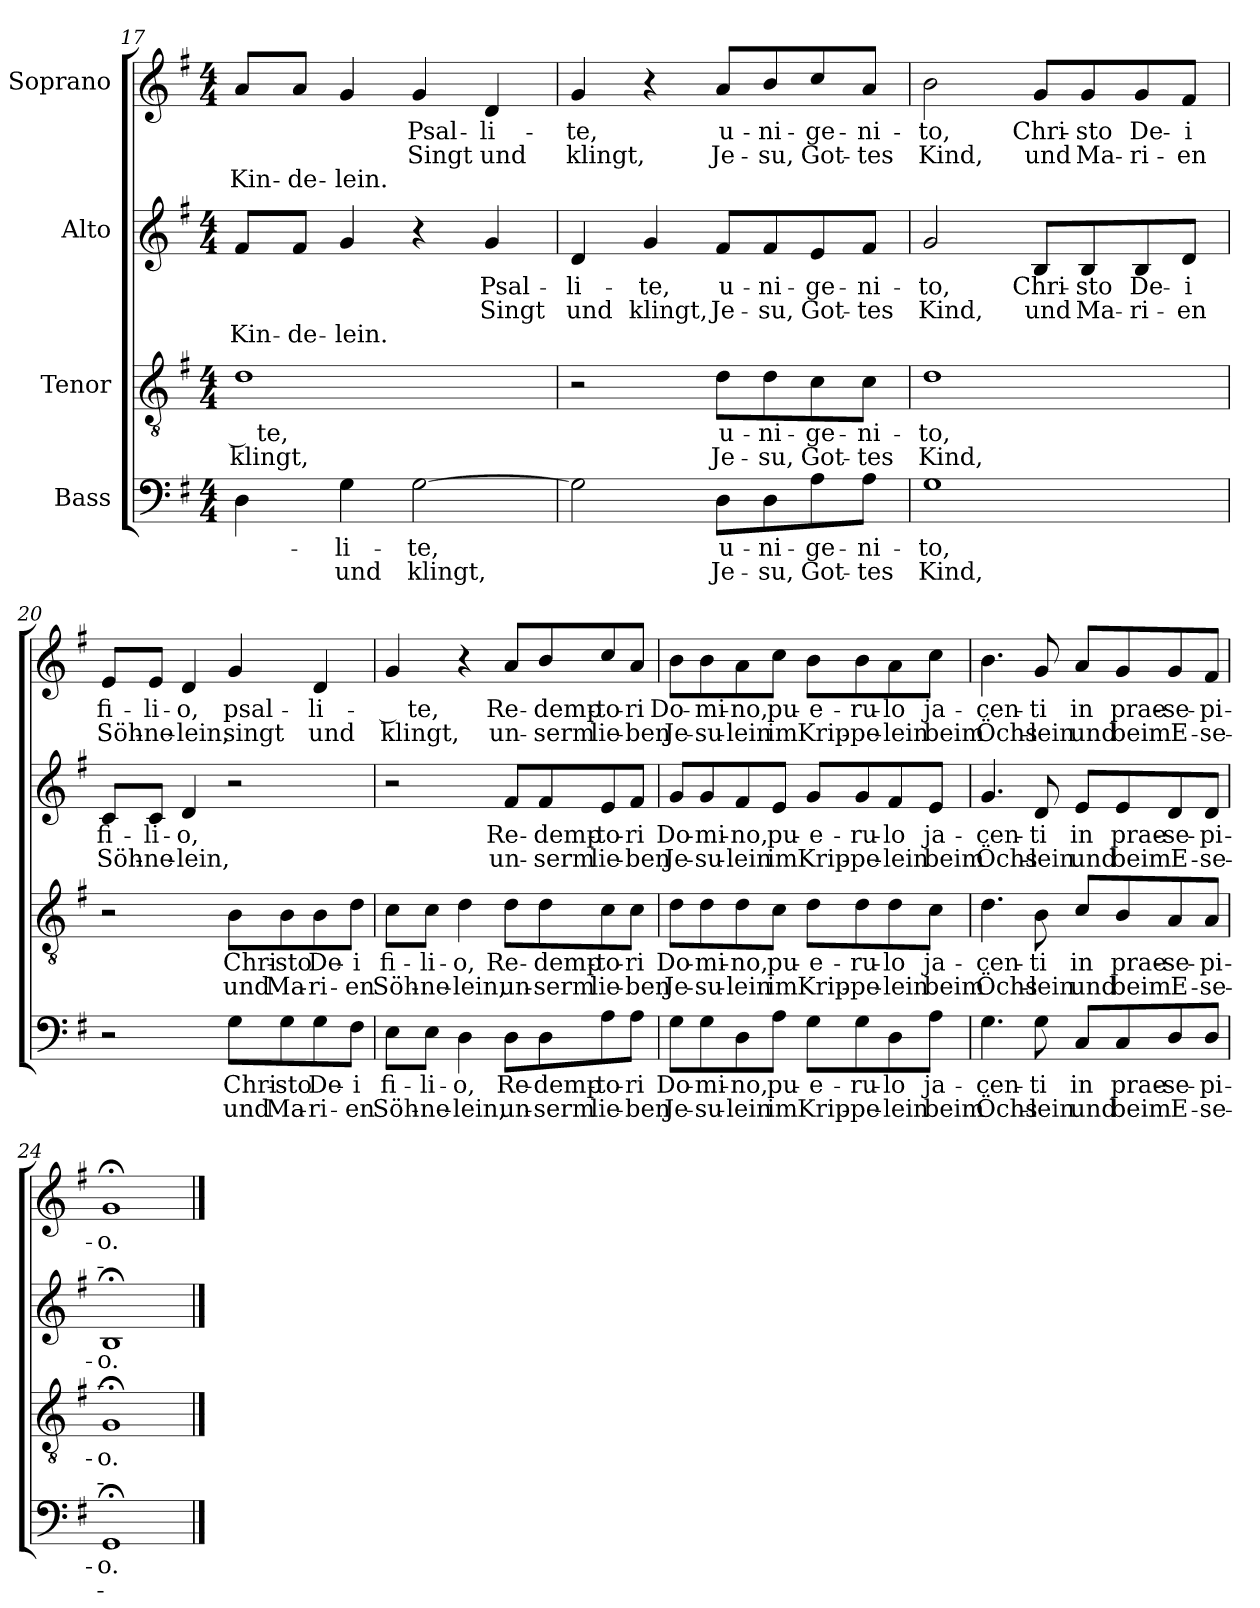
**kern	**text	**text	**kern	**text	**text	**kern	**text	**text	**text	**kern	**text	**text	**text
*part4	*part4	*part4	*part3	*part3	*part3	*part2	*part2	*part2	*part2	*part1	*part1	*part1	*part1
*staff4	*staff4	*staff4	*staff3	*staff3	*staff3	*staff2	*staff2	*staff2	*staff2	*staff1	*staff1	*staff1	*staff1
*I"Bass	*	*	*I"Tenor	*	*	*I"Alto	*	*	*	*I"Soprano	*	*	*
!!LO:PB:g=z
*clefF4	*	*	*clefGv2	*	*	*clefG2	*	*	*	*clefG2	*	*	*
*k[f#]	*	*	*k[f#]	*	*	*k[f#]	*	*	*	*k[f#]	*	*	*
*G:	*	*	*G:	*	*	*G:	*	*	*	*G:	*	*	*
*M4/4	*	*	*M4/4	*	*	*M4/4	*	*	*	*M4/4	*	*	*
=17	=17	=17	=17	=17	=17	=17	=17	=17	=17	=17	=17	=17	=17
!	!LO:LY:b	!	!	!LO:LY:b	!LO:LY:b	!	!	!	!LO:LY:b	!	!	!	!LO:LY:b
4D\	-­-	.	1d	­ te,	klingt,	8f#/L	.	.	Kin-	8a/L	.	.	Kin-
!	!	!	!	!	!	!	!	!	!LO:LY:b	!	!	!	!LO:LY:b
.	.	.	.	.	.	8f#/J	.	.	-de-	8a/J	.	.	-de-
!	!LO:LY:b	!LO:LY:b	!	!	!	!	!	!	!LO:LY:b	!	!	!	!LO:LY:b
4G\	-li-	und	.	.	.	4g/	.	.	-lein.	4g/	.	.	-lein.
!	!LO:LY:b	!LO:LY:b	!	!	!	!	!	!	!	!	!LO:LY:b	!LO:LY:b	!
[2G\	-te,	klingt,	.	.	.	4r	.	.	.	4g/	Psal-	-Singt	.
!	!	!	!	!	!	!	!LO:LY:b	!LO:LY:b	!	!	!LO:LY:b	!LO:LY:b	!
.	.	.	.	.	.	4g/	Psal-	-Singt	.	4d/	-li-	und	.
=18	=18	=18	=18	=18	=18	=18	=18	=18	=18	=18	=18	=18	=18
!	!	!	!	!	!	!	!LO:LY:b	!LO:LY:b	!	!	!LO:LY:b	!LO:LY:b	!
2G\]	.	.	2r	.	.	4d/	-li-	und	.	4g/	-te,	klingt,	.
!	!	!	!	!	!	!	!LO:LY:b	!LO:LY:b	!	!	!	!	!
.	.	.	.	.	.	4g/	-te,	klingt,	.	4r	.	.	.
!	!LO:LY:b	!LO:LY:b	!	!LO:LY:b	!LO:LY:b	!	!LO:LY:b	!LO:LY:b	!	!	!LO:LY:b	!LO:LY:b	!
8D\L	u-	Je-	8d\L	u-	Je-	8f#/L	u-	Je-	.	8a/L	u-	Je-	.
!	!LO:LY:b	!LO:LY:b	!	!LO:LY:b	!LO:LY:b	!	!LO:LY:b	!LO:LY:b	!	!	!LO:LY:b	!LO:LY:b	!
8D\	-ni-	-su,	8d\	-ni-	-su,	8f#/	-ni-	-su,	.	8b/	-ni-	-su,	.
!	!LO:LY:b	!LO:LY:b	!	!LO:LY:b	!LO:LY:b	!	!LO:LY:b	!LO:LY:b	!	!	!LO:LY:b	!LO:LY:b	!
8A\	-ge-	Got-	8c\	-ge-	Got-	8e/	-ge-	Got-	.	8cc/	-ge-	Got-	.
!	!LO:LY:b	!LO:LY:b	!	!LO:LY:b	!LO:LY:b	!	!LO:LY:b	!LO:LY:b	!	!	!LO:LY:b	!LO:LY:b	!
8A\J	-ni-	-tes	8c\J	-ni-	-tes	8f#/J	-ni-	-tes	.	8a/J	-ni-	-tes	.
=19	=19	=19	=19	=19	=19	=19	=19	=19	=19	=19	=19	=19	=19
!	!LO:LY:b	!LO:LY:b	!	!LO:LY:b	!LO:LY:b	!	!LO:LY:b	!LO:LY:b	!	!	!LO:LY:b	!LO:LY:b	!
1G	-to,	Kind,	1d	-to,	Kind,	2g/	-to,	Kind,	.	2b\	-to,	Kind,	.
!	!	!	!	!	!	!	!LO:LY:b	!LO:LY:b	!	!	!LO:LY:b	!LO:LY:b	!
.	.	.	.	.	.	8B/L	Chri-	und	.	8g/L	Chri-	und	.
!	!	!	!	!	!	!	!LO:LY:b	!LO:LY:b	!	!	!LO:LY:b	!LO:LY:b	!
.	.	.	.	.	.	8B/	-sto	Ma-	.	8g/	-sto	Ma-	.
!	!	!	!	!	!	!	!LO:LY:b	!LO:LY:b	!	!	!LO:LY:b	!LO:LY:b	!
.	.	.	.	.	.	8B/	De-	-ri-	.	8g/	De-	-ri-	.
!	!	!	!	!	!	!	!LO:LY:b	!LO:LY:b	!	!	!LO:LY:b	!LO:LY:b	!
.	.	.	.	.	.	8d/J	-i	-en	.	8f#/J	-i	-en	.
=20	=20	=20	=20	=20	=20	=20	=20	=20	=20	=20	=20	=20	=20
!	!	!	!	!	!	!	!LO:LY:b	!LO:LY:b	!	!	!LO:LY:b	!LO:LY:b	!
2r	.	.	2r	.	.	8c/L	fi-	Söh-	.	8e/L	fi-	Söh-	.
!	!	!	!	!	!	!	!LO:LY:b	!LO:LY:b	!	!	!LO:LY:b	!LO:LY:b	!
.	.	.	.	.	.	8c/J	-li-	-ne-	.	8e/J	-li-	-ne-	.
!	!	!	!	!	!	!	!LO:LY:b	!LO:LY:b	!	!	!LO:LY:b	!LO:LY:b	!
.	.	.	.	.	.	4d/	-o,	-lein,	.	4d/	-o,	-lein,	.
!	!LO:LY:b	!LO:LY:b	!	!LO:LY:b	!LO:LY:b	!	!	!	!	!	!LO:LY:b	!LO:LY:b	!
8G\L	Chri-	und	8B\L	Chri-	und	2r	.	.	.	4g/	psal-	singt	.
!	!LO:LY:b	!LO:LY:b	!	!LO:LY:b	!LO:LY:b	!	!	!	!	!	!	!	!
8G\	-sto	Ma-	8B\	-sto	Ma-	.	.	.	.	.	.	.	.
!	!LO:LY:b	!LO:LY:b	!	!LO:LY:b	!LO:LY:b	!	!	!	!	!	!LO:LY:b	!LO:LY:b	!
8G\	De-	-ri-	8B\	De-	-ri-	.	.	.	.	4d/	-li-	und	.
!	!LO:LY:b	!LO:LY:b	!	!LO:LY:b	!LO:LY:b	!	!	!	!	!	!	!	!
8F#\J	-i	-en	8d\J	-i	-en	.	.	.	.	.	.	.	.
!!LO:LB:g=z
=21	=21	=21	=21	=21	=21	=21	=21	=21	=21	=21	=21	=21	=21
!	!LO:LY:b	!LO:LY:b	!	!LO:LY:b	!LO:LY:b	!	!	!	!	!	!LO:LY:b	!LO:LY:b	!
8E\L	fi-	Söh-	8c\L	fi-	Söh-	2r	.	.	.	4g/	­ te,	klingt,	.
!	!LO:LY:b	!LO:LY:b	!	!LO:LY:b	!LO:LY:b	!	!	!	!	!	!	!	!
8E\J	-li-	-ne-	8c\J	-li-	-ne-	.	.	.	.	.	.	.	.
!	!LO:LY:b	!LO:LY:b	!	!LO:LY:b	!LO:LY:b	!	!	!	!	!	!	!	!
4D\	-o,	-lein,	4d\	-o,	-lein,	.	.	.	.	4r	.	.	.
!	!LO:LY:b	!LO:LY:b	!	!LO:LY:b	!LO:LY:b	!	!LO:LY:b	!LO:LY:b	!	!	!LO:LY:b	!LO:LY:b	!
8D\L	Re-	un-	8d\L	Re-	un-	8f#/L	Re-	un-	.	8a/L	Re-	un-	.
!	!LO:LY:b	!LO:LY:b	!	!LO:LY:b	!LO:LY:b	!	!LO:LY:b	!LO:LY:b	!	!	!LO:LY:b	!LO:LY:b	!
8D\	-demp-	-serm	8d\	-demp-	-serm	8f#/	-demp-	-serm	.	8b/	-demp-	-serm	.
!	!LO:LY:b	!LO:LY:b	!	!LO:LY:b	!LO:LY:b	!	!LO:LY:b	!LO:LY:b	!	!	!LO:LY:b	!LO:LY:b	!
8A\	-to-	lie-	8c\	-to-	lie-	8e/	-to-	lie-	.	8cc/	-to-	lie-	.
!	!LO:LY:b	!LO:LY:b	!	!LO:LY:b	!LO:LY:b	!	!LO:LY:b	!LO:LY:b	!	!	!LO:LY:b	!LO:LY:b	!
8A\J	-ri	-ben	8c\J	-ri	-ben	8f#/J	-ri	-ben	.	8a/J	-ri	-ben	.
=22	=22	=22	=22	=22	=22	=22	=22	=22	=22	=22	=22	=22	=22
!	!LO:LY:b	!LO:LY:b	!	!LO:LY:b	!LO:LY:b	!	!LO:LY:b	!LO:LY:b	!	!	!LO:LY:b	!LO:LY:b	!
8G\L	Do-	Je-	8d\L	Do-	Je-	8g/L	Do-	Je-	.	8b\L	Do-	Je-	.
!	!LO:LY:b	!LO:LY:b	!	!LO:LY:b	!LO:LY:b	!	!LO:LY:b	!LO:LY:b	!	!	!LO:LY:b	!LO:LY:b	!
8G\	-mi-	-su-	8d\	-mi-	-su-	8g/	-mi-	-su-	.	8b\	-mi-	-su-	.
!	!LO:LY:b	!LO:LY:b	!	!LO:LY:b	!LO:LY:b	!	!LO:LY:b	!LO:LY:b	!	!	!LO:LY:b	!LO:LY:b	!
8D\	-no,	-lein	8d\	-no,	-lein	8f#/	-no,	-lein	.	8a\	-no,	-lein	.
!	!LO:LY:b	!LO:LY:b	!	!LO:LY:b	!LO:LY:b	!	!LO:LY:b	!LO:LY:b	!	!	!LO:LY:b	!LO:LY:b	!
8A\J	pu-	im	8c\J	pu-	im	8e/J	pu-	im	.	8cc\J	pu-	im	.
!	!LO:LY:b	!LO:LY:b	!	!LO:LY:b	!LO:LY:b	!	!LO:LY:b	!LO:LY:b	!	!	!LO:LY:b	!LO:LY:b	!
8G\L	-e-	Krip-	8d\L	-e-	Krip-	8g/L	-e-	Krip-	.	8b\L	-e-	Krip-	.
!	!LO:LY:b	!LO:LY:b	!	!LO:LY:b	!LO:LY:b	!	!LO:LY:b	!LO:LY:b	!	!	!LO:LY:b	!LO:LY:b	!
8G\	-ru-	-pe-	8d\	-ru-	-pe-	8g/	-ru-	-pe-	.	8b\	-ru-	-pe-	.
!	!LO:LY:b	!LO:LY:b	!	!LO:LY:b	!LO:LY:b	!	!LO:LY:b	!LO:LY:b	!	!	!LO:LY:b	!LO:LY:b	!
8D\	-lo	-lein	8d\	-lo	-lein	8f#/	-lo	-lein	.	8a\	-lo	-lein	.
!	!LO:LY:b	!LO:LY:b	!	!LO:LY:b	!LO:LY:b	!	!LO:LY:b	!LO:LY:b	!	!	!LO:LY:b	!LO:LY:b	!
8A\J	ja-	beim	8c\J	ja-	beim	8e/J	ja-	beim	.	8cc\J	ja-	beim	.
=23	=23	=23	=23	=23	=23	=23	=23	=23	=23	=23	=23	=23	=23
!	!LO:LY:b	!LO:LY:b	!	!LO:LY:b	!LO:LY:b	!	!LO:LY:b	!LO:LY:b	!	!	!LO:LY:b	!LO:LY:b	!
4.G\	-cen-	Öchs-	4.d\	-cen-	Öchs-	4.g/	-cen-	Öchs-	.	4.b\	-cen-	Öchs-	.
!	!LO:LY:b	!LO:LY:b	!	!LO:LY:b	!LO:LY:b	!	!LO:LY:b	!LO:LY:b	!	!	!LO:LY:b	!LO:LY:b	!
8G\	-ti	-lein	8B\	-ti	-lein	8d/	-ti	-lein	.	8g/	-ti	-lein	.
!	!LO:LY:b	!LO:LY:b	!	!LO:LY:b	!LO:LY:b	!	!LO:LY:b	!LO:LY:b	!	!	!LO:LY:b	!LO:LY:b	!
8C/L	in	und	8c/L	in	und	8e/L	in	und	.	8a/L	in	und	.
!	!LO:LY:b	!LO:LY:b	!	!LO:LY:b	!LO:LY:b	!	!LO:LY:b	!LO:LY:b	!	!	!LO:LY:b	!LO:LY:b	!
8C/	prae-	beim	8B/	prae-	beim	8e/	prae-	beim	.	8g/	prae-	beim	.
!	!LO:LY:b	!LO:LY:b	!	!LO:LY:b	!LO:LY:b	!	!LO:LY:b	!LO:LY:b	!	!	!LO:LY:b	!LO:LY:b	!
8D/	-se-	E-	8A/	-se-	E-	8d/	-se-	E-	.	8g/	-se-	E-	.
!	!LO:LY:b	!LO:LY:b	!	!LO:LY:b	!LO:LY:b	!	!LO:LY:b	!LO:LY:b	!	!	!LO:LY:b	!LO:LY:b	!
8D/J	-pi-	-se-	8A/J	-pi-	-se-	8d/J	-pi-	-se-	.	8f#/J	-pi-	-se-	.
=24	=24	=24	=24	=24	=24	=24	=24	=24	=24	=24	=24	=24	=24
!	!LO:LY:b	!	!	!LO:LY:b	!	!	!LO:LY:b	!	!	!	!LO:LY:b	!	!
1GG;<	-o.	.	1G;<	-o.	.	1B;<	-o.	.	.	1g;<	-o.	.	.
==	==	==	==	==	==	==	==	==	==	==	==	==	==
*-	*-	*-	*-	*-	*-	*-	*-	*-	*-	*-	*-	*-	*-
